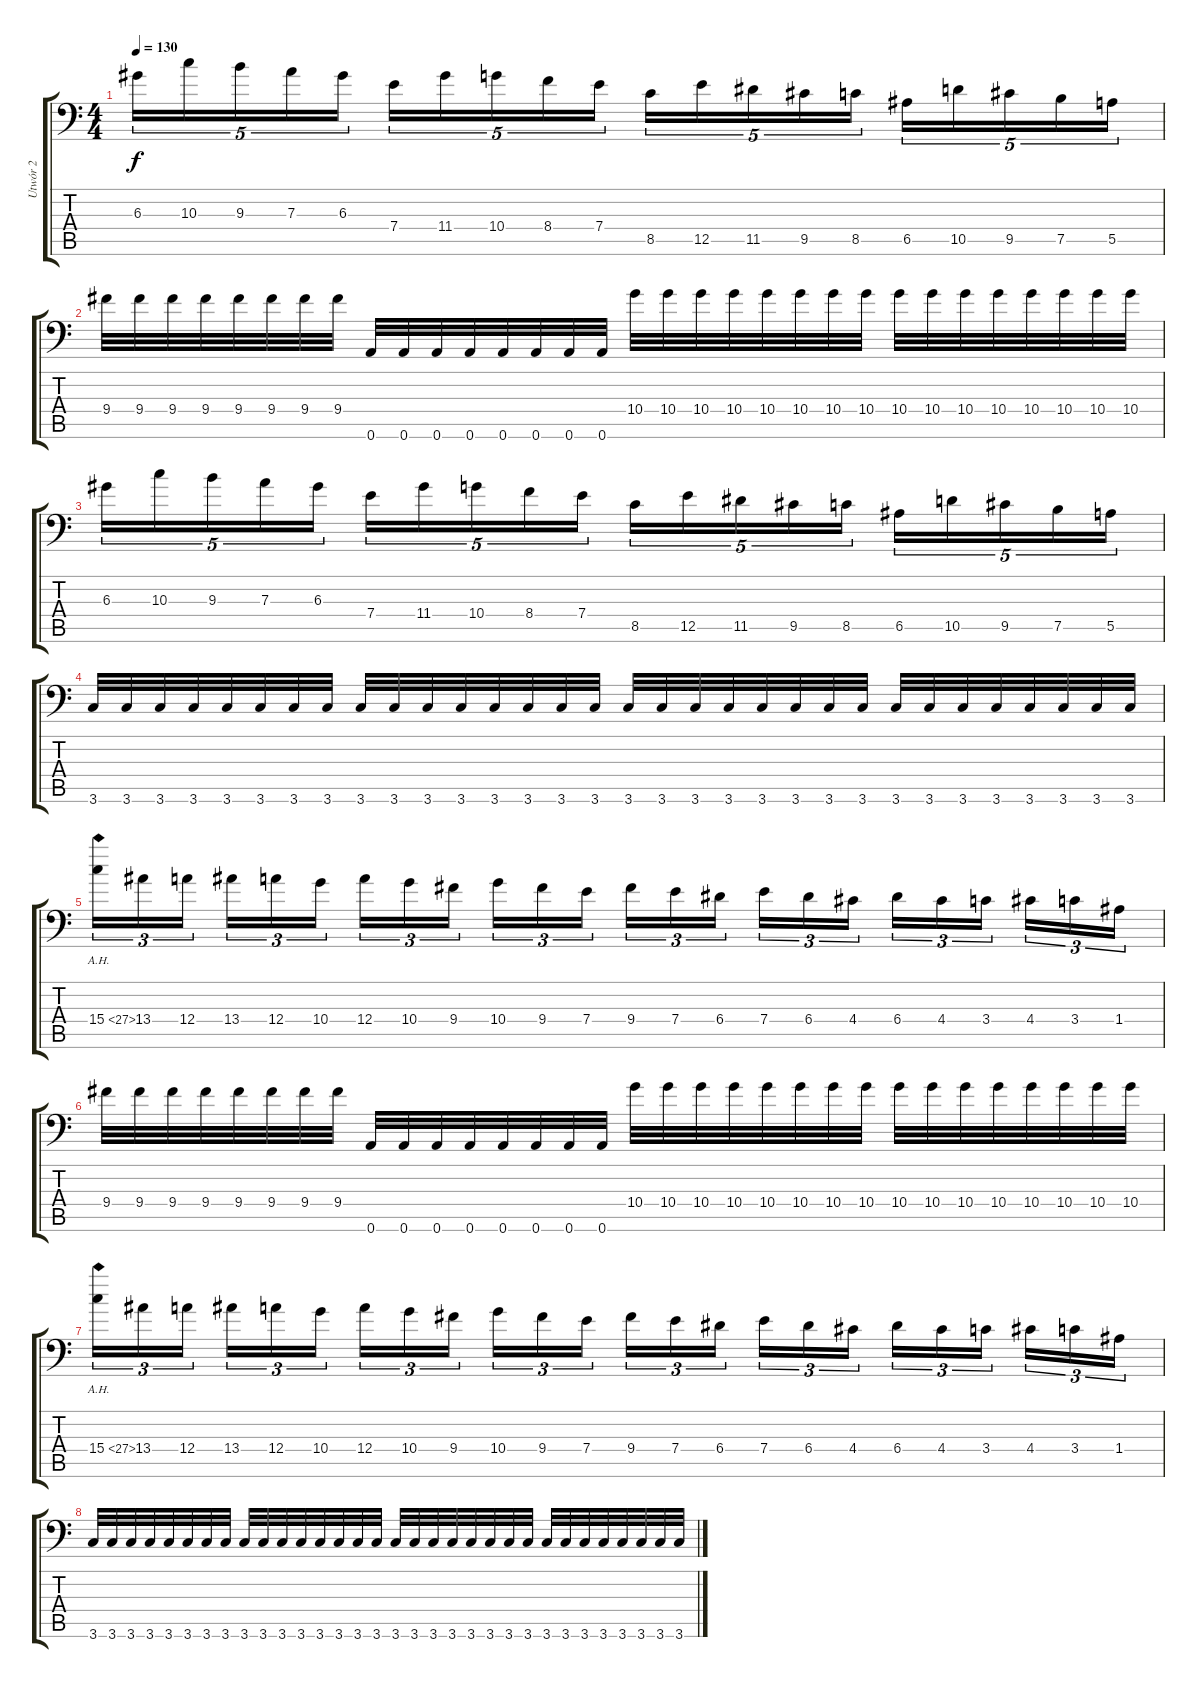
\track ("Utwór 2" "Utwór 2") {instrument distortionguitar}
\staff {score tabs}
\tuning (B3 Gb3 D3 A2 E2 A1) {hide}
\ts (4 4)
\tempo 130
\clef f4
\ks c
6.3.16{tu (5 4) dy f} 10.3.16{tu (5 4)} 9.3.16{tu (5 4)} 7.3.16{tu (5 4)} 6.3.16{tu (5 4)} 7.4.16{tu (5 4)} 11.4.16{tu (5 4)} 10.4.16{tu (5 4)} 8.4.16{tu (5 4)} 7.4.16{tu (5 4)} 8.5.16{tu (5 4)} 12.5.16{tu (5 4)} 11.5.16{tu (5 4)} 9.5.16{tu (5 4)} 8.5.16{tu (5 4)} 6.5.16{tu (5 4)} 10.5.16{tu (5 4)} 9.5.16{tu (5 4)} 7.5.16{tu (5 4)} 5.5.16{tu (5 4)} |
9.4.32 9.4.32 9.4.32 9.4.32 9.4.32 9.4.32 9.4.32 9.4.32 0.6.32 0.6.32 0.6.32 0.6.32 0.6.32 0.6.32 0.6.32 0.6.32 10.4.32 10.4.32 10.4.32 10.4.32 10.4.32 10.4.32 10.4.32 10.4.32 10.4.32 10.4.32 10.4.32 10.4.32 10.4.32 10.4.32 10.4.32 10.4.32 |
6.3.16{tu (5 4)} 10.3.16{tu (5 4)} 9.3.16{tu (5 4)} 7.3.16{tu (5 4)} 6.3.16{tu (5 4)} 7.4.16{tu (5 4)} 11.4.16{tu (5 4)} 10.4.16{tu (5 4)} 8.4.16{tu (5 4)} 7.4.16{tu (5 4)} 8.5.16{tu (5 4)} 12.5.16{tu (5 4)} 11.5.16{tu (5 4)} 9.5.16{tu (5 4)} 8.5.16{tu (5 4)} 6.5.16{tu (5 4)} 10.5.16{tu (5 4)} 9.5.16{tu (5 4)} 7.5.16{tu (5 4)} 5.5.16{tu (5 4)} |
3.6.32 3.6.32 3.6.32 3.6.32 3.6.32 3.6.32 3.6.32 3.6.32 3.6.32 3.6.32 3.6.32 3.6.32 3.6.32 3.6.32 3.6.32 3.6.32 3.6.32 3.6.32 3.6.32 3.6.32 3.6.32 3.6.32 3.6.32 3.6.32 3.6.32 3.6.32 3.6.32 3.6.32 3.6.32 3.6.32 3.6.32 3.6.32 |
15.4{ah 12}.16{tu (3 2)} 13.4.16{tu (3 2)} 12.4.16{tu (3 2) beam splitsecondary} 13.4.16{tu (3 2)} 12.4.16{tu (3 2)} 10.4.16{tu (3 2)} 12.4.16{tu (3 2)} 10.4.16{tu (3 2)} 9.4.16{tu (3 2) beam splitsecondary} 10.4.16{tu (3 2)} 9.4.16{tu (3 2)} 7.4.16{tu (3 2)} 9.4.16{tu (3 2)} 7.4.16{tu (3 2)} 6.4.16{tu (3 2) beam splitsecondary} 7.4.16{tu (3 2)} 6.4.16{tu (3 2)} 4.4.16{tu (3 2)} 6.4.16{tu (3 2)} 4.4.16{tu (3 2)} 3.4.16{tu (3 2) beam splitsecondary} 4.4.16{tu (3 2)} 3.4.16{tu (3 2)} 1.4.16{tu (3 2)} |
9.4.32 9.4.32 9.4.32 9.4.32 9.4.32 9.4.32 9.4.32 9.4.32 0.6.32 0.6.32 0.6.32 0.6.32 0.6.32 0.6.32 0.6.32 0.6.32 10.4.32 10.4.32 10.4.32 10.4.32 10.4.32 10.4.32 10.4.32 10.4.32 10.4.32 10.4.32 10.4.32 10.4.32 10.4.32 10.4.32 10.4.32 10.4.32 |
15.4{ah 12}.16{tu (3 2)} 13.4.16{tu (3 2)} 12.4.16{tu (3 2) beam splitsecondary} 13.4.16{tu (3 2)} 12.4.16{tu (3 2)} 10.4.16{tu (3 2)} 12.4.16{tu (3 2)} 10.4.16{tu (3 2)} 9.4.16{tu (3 2) beam splitsecondary} 10.4.16{tu (3 2)} 9.4.16{tu (3 2)} 7.4.16{tu (3 2)} 9.4.16{tu (3 2)} 7.4.16{tu (3 2)} 6.4.16{tu (3 2) beam splitsecondary} 7.4.16{tu (3 2)} 6.4.16{tu (3 2)} 4.4.16{tu (3 2)} 6.4.16{tu (3 2)} 4.4.16{tu (3 2)} 3.4.16{tu (3 2) beam splitsecondary} 4.4.16{tu (3 2)} 3.4.16{tu (3 2)} 1.4.16{tu (3 2)} |
3.6.32 3.6.32 3.6.32 3.6.32 3.6.32 3.6.32 3.6.32 3.6.32 3.6.32 3.6.32 3.6.32 3.6.32 3.6.32 3.6.32 3.6.32 3.6.32 3.6.32 3.6.32 3.6.32 3.6.32 3.6.32 3.6.32 3.6.32 3.6.32 3.6.32 3.6.32 3.6.32 3.6.32 3.6.32 3.6.32 3.6.32 3.6.32
